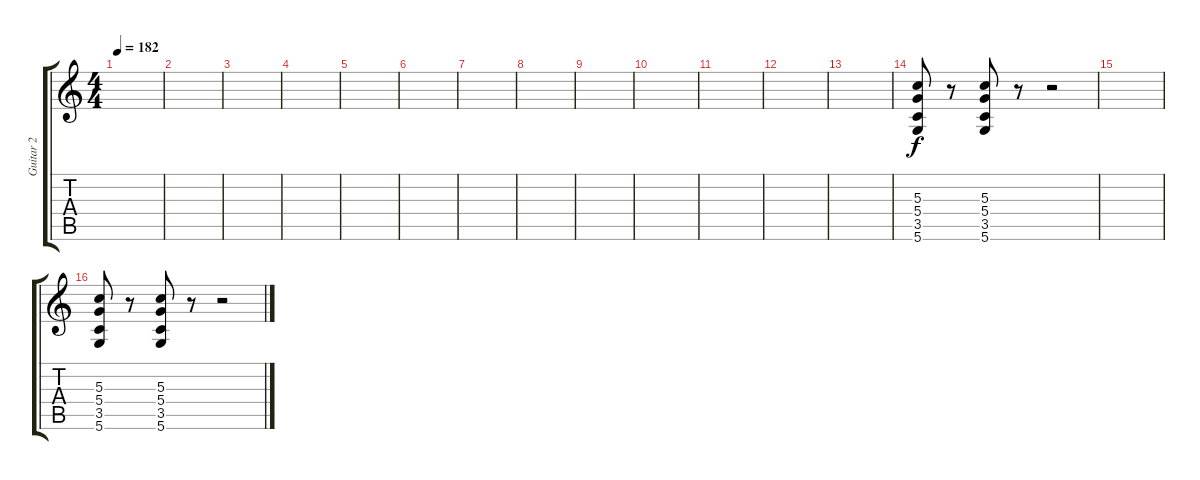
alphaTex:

\track ("Guitar 2" "Guitar 2") {instrument overdrivenguitar}
\staff {score tabs}
\tuning (E4 B3 G3 D3 A2 D2) {hide}
\ts (4 4)
\tempo 182
\clef g2
\ks c
|
|
|
|
|
|
|
|
|
|
|
|
|
(5.3 5.4 3.5 5.6).8{volume 12} r.8 (5.3 5.4 3.5 5.6).8 r.8 r.2 |
|
(5.3 5.4 3.5 5.6).8 r.8 (5.3 5.4 3.5 5.6).8 r.8 r.2
